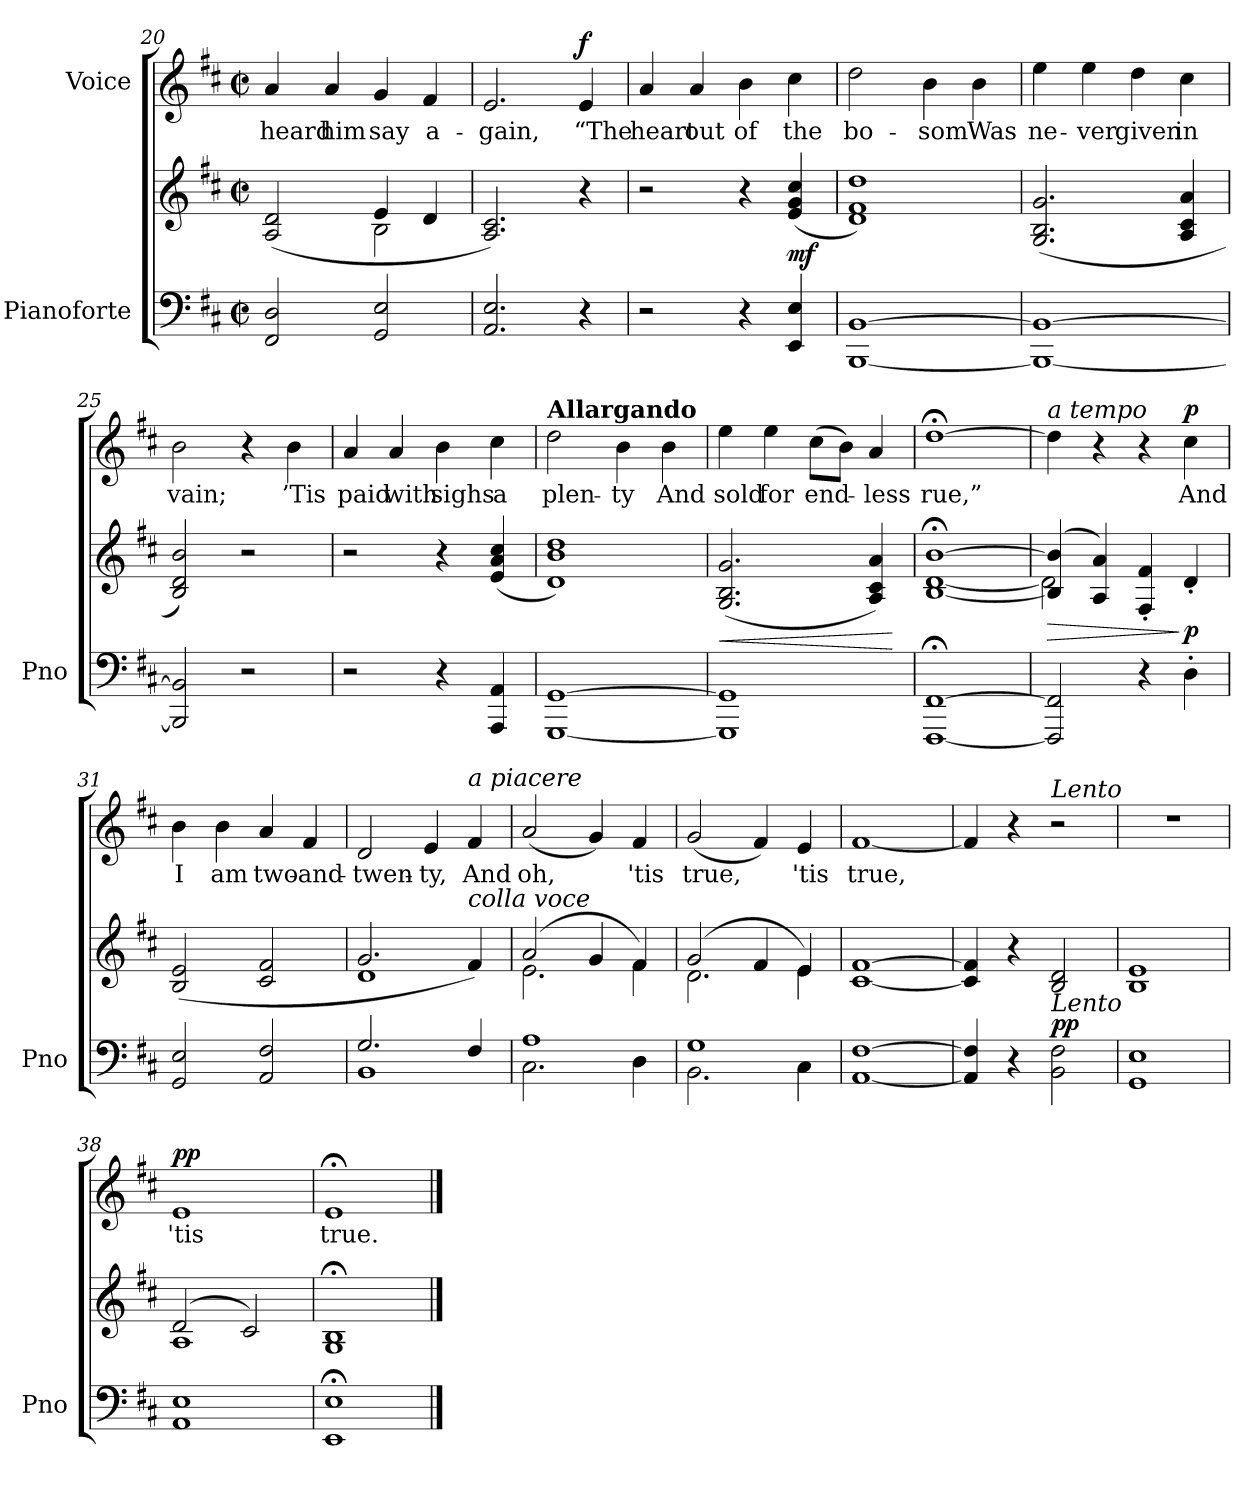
**kern	**kern	**dynam	**kern	**text	**dynam
*part2	*part2	*part2	*part1	*part1	*part1
*staff3	*staff2	*staff2/3	*staff1	*staff1	*staff1
*I"Pianoforte	*	*	*I"Voice	*	*
*I'Pno	*	*	*	*	*
*clefF4	*clefG2	*	*clefG2	*	*
*k[f#c#]	*k[f#c#]	*	*k[f#c#]	*	*
*M2/2	*M2/2	*	*M2/2	*	*
*met(c|)	*met(c|)	*	*met(c|)	*	*
=20	=20	=20	=20	=20	=20
*	*^	*	*	*	*
2FF#/ 2D/	(>2A/ 2d/	2ryy	.	4a/	heard	.
.	.	.	.	4a/	him	.
2GG/ 2E/	4e/	2B\	.	4g/	say	.
.	4d/	.	.	4f#/	a-	.
*	*v	*v	*	*	*	*
=21	=21	=21	=21	=21	=21
2.AA/ 2.E/	2.A/ 2.c#/)	.	2.e/	-gain,	.
!	!	!	!	!	!LO:DY:a
4r	4r	.	4e/	“The	f
=22	=22	=22	=22	=22	=22
2r	2r	.	4a/	heart	.
.	.	.	4a/	out	.
4r	4r	.	4b\	of	.
!	!	!LO:DY:a=2	!	!	!
4EE/ 4E/	(>4e/ 4g/ 4cc#/	mf	4cc#\	the	.
=23	=23	=23	=23	=23	=23
[1BBB [1BB	1d 1f# 1dd)	.	2dd\	bo-	.
.	.	.	4b\	-som	.
.	.	.	4b\	Was	.
=24	=24	=24	=24	=24	=24
1BBB_ 1BB_	(>2.G/ 2.B/ 2.g/	.	4ee\	ne-	.
.	.	.	4ee\	-ver	.
.	.	.	4dd\	given	.
.	4A/ 4c#/ 4a/	.	4cc#\	in	.
=25	=25	=25	=25	=25	=25
2BBB/] 2BB/]	2B/ 2d/ 2b/)	.	2b\	vain;	.
2r	2r	.	4r	.	.
.	.	.	4b\	’Tis	.
=26	=26	=26	=26	=26	=26
2r	2r	.	4a/	paid	.
.	.	.	4a/	with	.
4r	4r	.	4b\	sighs	.
4AAA/ 4AA/	(>4e/ 4a/ 4cc#/	.	4cc#\	a	.
=27	=27	=27	=27	=27	=27
!	!	!	!LO:TX:a:B:t=Allargando	!	!
[1GGG [1GG	1d 1b 1dd)	.	2dd\	plen-	.
.	.	.	4b\	-ty	.
.	.	.	4b\	And	.
=28	=28	=28	=28	=28	=28
!	!	!LO:HP:b	!	!	!
1GGG] 1GG]	(>2.G/ 2.B/ 2.g/	<	4ee\	sold	.
.	.	.	4ee\	for	.
.	.	.	(8cc#\L	end-	.
.	.	.	8b\J)	.	.
.	4A/ 4c#/ 4a/)	.	4a/	-less	.
.	.	[	.	.	.
=29	=29	=29	=29	=29	=29
[1FFF#;< [1FF#;<	[<1B;< [<1d;< [1b;<	.	[1dd;<	rue,”	.
=30	=30	=30	=30	=30	=30
!	!	!	!LO:TX:a:i:t=a tempo	!	!
!	!LO:TX:i:t=a tempo	!	!	!	!
!	!	!LO:HP:b	!	!	!
*	*^	*	*	*	*
2FFF#/] 2FF#/]	(4B/] 4b/]	2d\]	>	4dd\]	.	.
.	4A/ 4a/)	.	.	4r	.	.
4r	4F#/' 4f#/'	2ryy	.	4r	.	.
!	!	!	!LO:DY:n=1:b	!	!	!LO:DY:a
4D'\	4d'/	.	] p	4cc#\	And	p
*	*v	*v	*	*	*	*
=31	=31	=31	=31	=31	=31
2GG/ 2E/	(2B/ 2e/	.	4b\	I	.
.	.	.	4b\	am	.
2AA/ 2F#/	2c#/ 2f#/	.	4a/	two-	.
.	.	.	4f#/	-and-	.
=32	=32	=32	=32	=32	=32
*^	*^	*	*	*	*
2.G/	1BB	2.g/	1d	.	2d/	-twen-	.
.	.	.	.	.	4e/	-ty,	.
!	!	!	!	!	!LO:TX:i:t=a piacere	!	!
!	!	!LO:TX:i:t=colla  voce	!	!	!	!	!
4F#/	.	4f#/)	.	.	4f#/	And	.
=33	=33	=33	=33	=33	=33	=33	=33
1A	2.C#\	(2a/	2.e\	.	(2a/	oh,	.
.	.	4g/	.	.	4g/)	.	.
.	4D\	4f#/)	4f#\	.	4f#/	'tis	.
=34	=34	=34	=34	=34	=34	=34	=34
1G	2.BB\	(2g/	2.d\	.	(2g/	true,	.
.	.	4f#/	.	.	4f#/)	.	.
.	4C#\	4e/)	4e\	.	4e/	'tis	.
=35	=35	=35	=35	=35	=35	=35	=35
[1F#	[1AA	[1f#	[1c#	.	[1f#	true,	.
*v	*v	*	*	*	*	*	*
*	*v	*v	*	*	*	*
=36	=36	=36	=36	=36	=36
4AA/] 4F#/]	4c#/] 4f#/]	.	4f#/]	.	.
4r	4r	.	4r	.	.
!	!	!	!LO:TX:a:i:t=Lento	!	!
!	!LO:TX:b:i:t=Lento	!	!	!	!
!	!	!LO:DY:a=2	!	!	!
2BB\ 2F#\	2B/ 2d/	pp	2r	.	.
=37	=37	=37	=37	=37	=37
1GG 1E	1B 1e	.	1r	.	.
=38	=38	=38	=38	=38	=38
*	*^	*	*	*	*
!	!	!	!	!	!	!LO:DY:a
1AA 1E	(2d/	1A	.	1e	'tis	pp
.	2c#/)	.	.	.	.	.
*	*v	*v	*	*	*	*
=39	=39	=39	=39	=39	=39
1EE; 1E;	1G;< 1B;<	.	1e;<	true.	.
==	==	==	==	==	==
*-	*-	*-	*-	*-	*-
